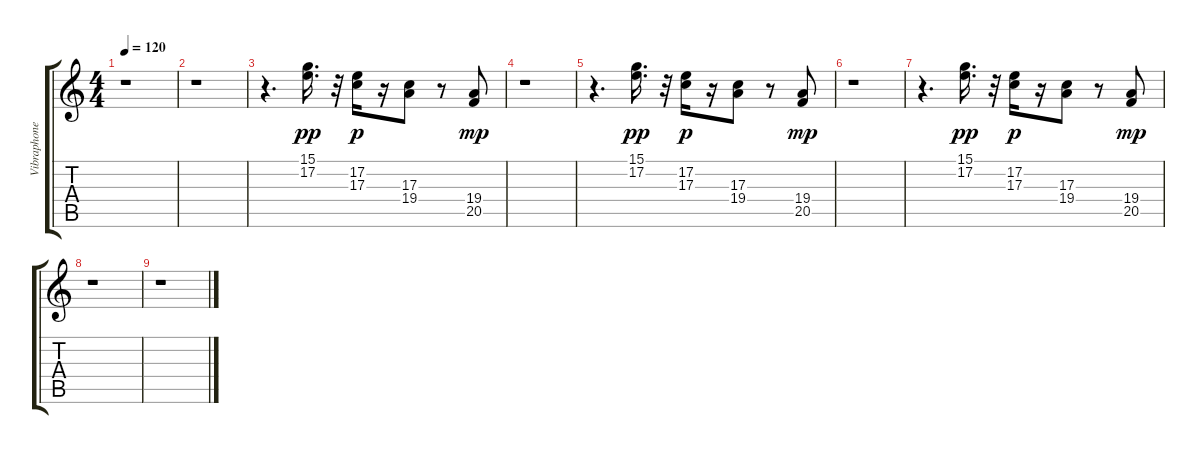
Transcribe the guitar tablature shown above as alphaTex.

\track ("Vibraphone" "Vibraphone") {instrument vibraphone}
\staff {score tabs}
\tuning (E4 B3 G3 D3 A2 E2) {hide}
\ts (4 4)
\tempo 120
\clef g2
\ks c
r.1{dy mp} |
r.1 |
r.4{d} (15.1 17.2).16{d dy pp} r.32 (17.2 17.3).16{dy p} r.16 (17.3 19.4).8 r.8 (19.4 20.5).8{dy mp} |
r.1 |
r.4{d} (15.1 17.2).16{d dy pp} r.32 (17.2 17.3).16{dy p} r.16 (17.3 19.4).8 r.8 (19.4 20.5).8{dy mp} |
r.1 |
r.4{d} (15.1 17.2).16{d dy pp} r.32 (17.2 17.3).16{dy p} r.16 (17.3 19.4).8 r.8 (19.4 20.5).8{dy mp} |
r.1 |
r.1
